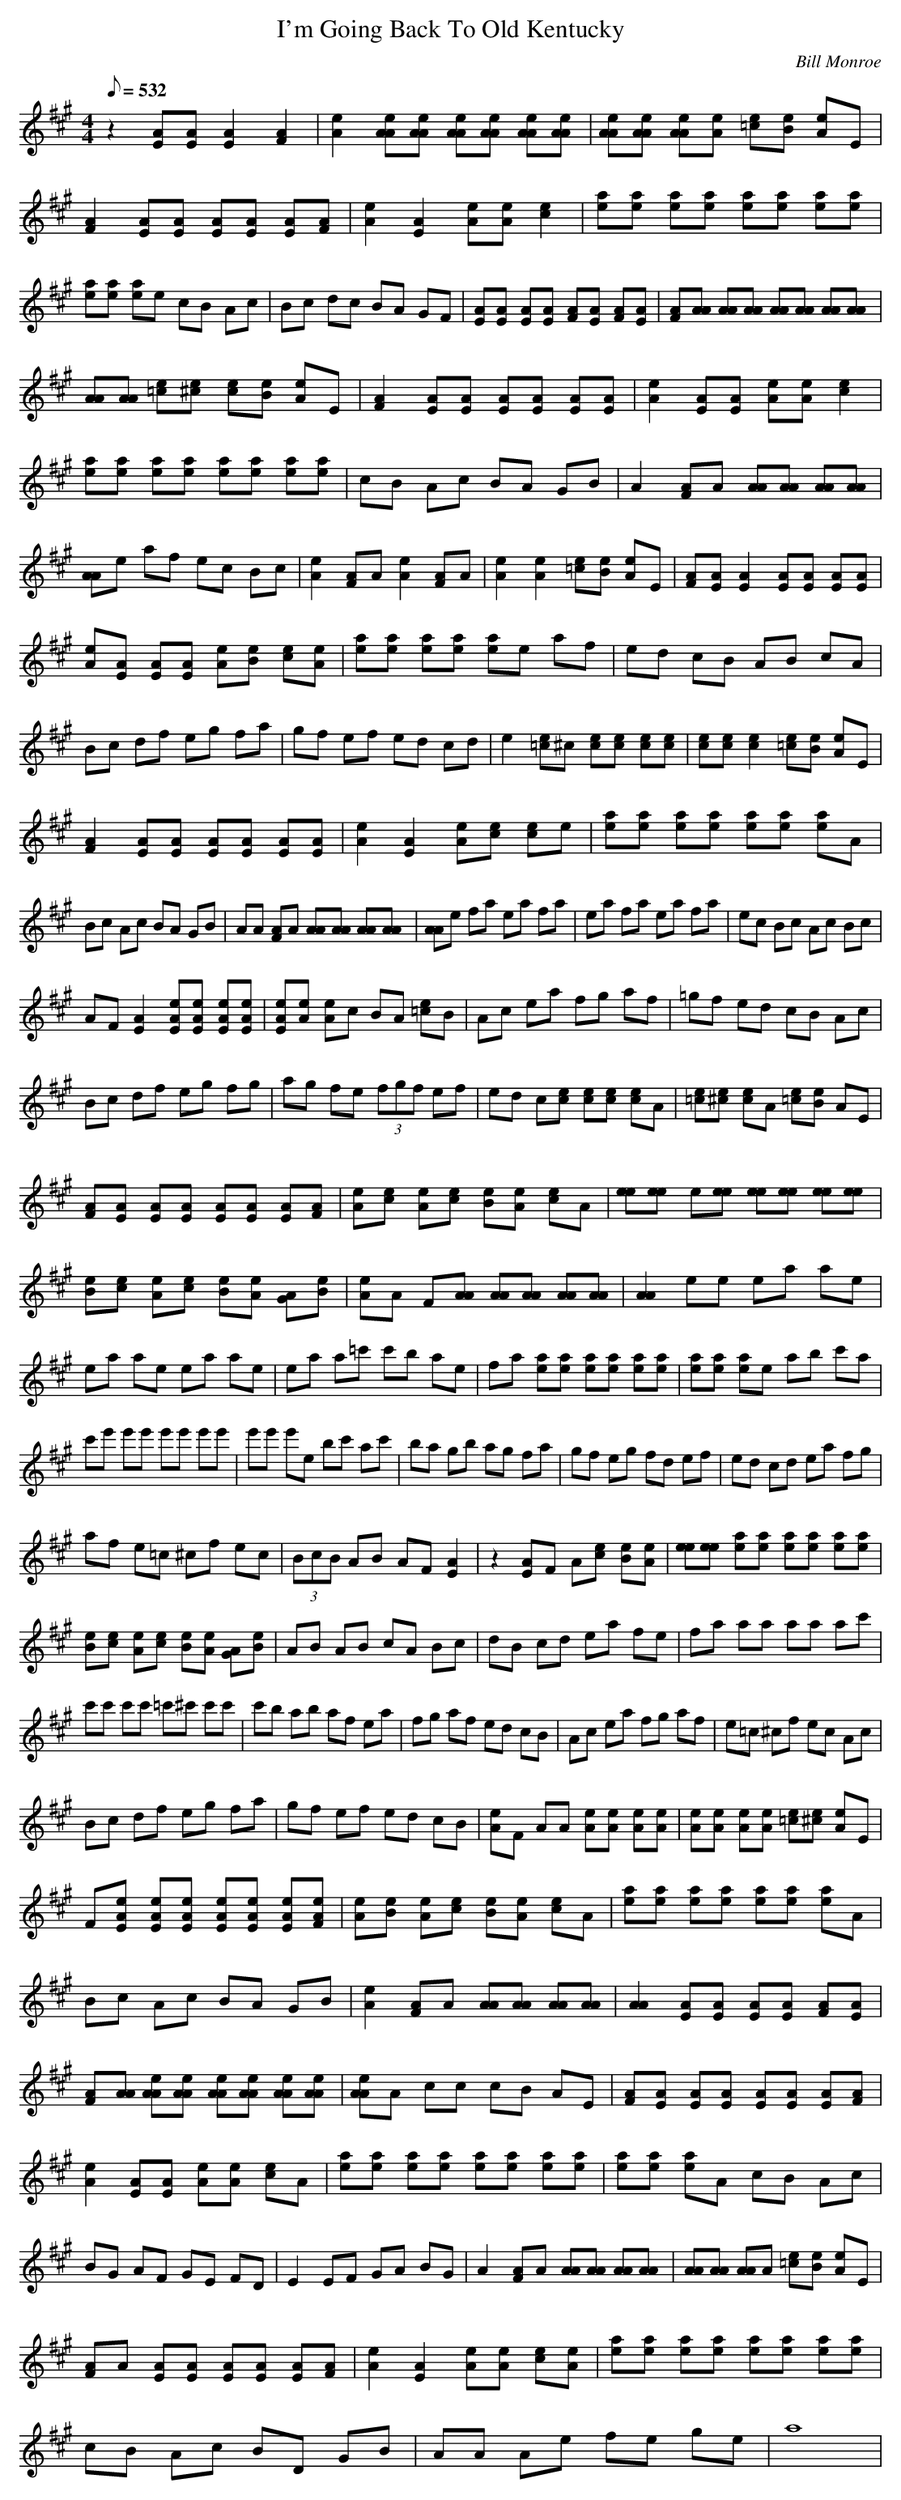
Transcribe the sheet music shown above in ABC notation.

X:1a
T: I'm Going Back To Old Kentucky
C: Bill Monroe
L: 1/8
Q: 532
M: 4/4
K: A
 z2 [AE][AE] [A2E2] [A2F2] | [e2A2] [eAA][eAA] [eAA][eAA] [eAA][eAA] | [eAA][eAA] [eAA][eA] [e=c][eB] [eA]E |
 [A2F2] [AE][AE] [AE][AE] [AE][AF] | [e2A2] [A2E2] [eA][eA] [e2c2] | [ae][ae] [ae][ae] [ae][ae] [ae][ae] |
 [ae][ae] [ae]e cB Ac | Bc dc BA GF | [AE][AE] [AE][AE] [AF][AE] [AF][AE] | [AF][AA] [AA][AA] [AA][AA] [AA][AA] |
 [AA][AA] [e=c][e^c] [ec][eB] [eA]E | [A2F2] [AE][AE] [AE][AE] [AE][AE] | [e2A2] [AE][AE] [eA][eA] [e2c2] |
 [ae][ae] [ae][ae] [ae][ae] [ae][ae] | cB Ac BA GB | A2 [AF]A [AA][AA] [AA][AA] |
 [AA]e af ec Bc | [e2A2] [AF]A [e2A2] [AF]A | [e2A2] [e2A2] [e=c][eB] [eA]E | [AF][AE] [A2E2] [AE][AE] [AE][AE] |
 [eA][AE] [AE][AE] [eA][eB] [ec][eA] | [ae][ae] [ae][ae] [ae]e af | ed cB AB cA |
 Bc df eg fa | gf ef ed cd | e2 [e=c]^c [ec][ec] [ec][ec] | [ec][ec] [e2c2] [e=c][eB] [eA]E |
 [A2F2] [AE][AE] [AE][AE] [AE][AE] | [e2A2] [A2E2] [eA][ec] [ec]e | [ae][ae] [ae][ae] [ae][ae] [ae]A |
 Bc Ac BA GB | AA [AF]A [AA][AA] [AA][AA] | [AA]e fa ea fa | ea fa ea fa | ec Bc Ac Bc |
 AF [A2E2] [eAE][eAE] [eAE][eAE] | [eAE][eA] [eA]c BA [e=c]B | Ac ea fg af | =gf ed cB Ac |
 Bc df eg fg | ag fe (3fgf ef | ed c[ec] [ec][ec] [ec]A | [e=c][e^c] [ec]A [e=c][eB] AE |
 [AF][AE] [AE][AE] [AE][AE] [AE][AF] | [eA][ec] [eA][ec] [eB][eA] [ec]A | [ee][ee] e[ee] [ee][ee] [ee][ee] |
 [eB][ec] [eA][ec] [eB][eA] [AG][eB] | [eA]A F[AA] [AA][AA] [AA][AA] | [A2A2] ee ea ae |
 ea ae ea ae | ea a=c' c'b ae | fa [ae][ae] [ae][ae] [ae][ae] | [ae][ae] [ae]e ab c'a |
 c'e' e'e' e'e' e'e' | e'e' e'e bc' ac' | ba gb ag fa | gf eg fd ef | ed cd ea fg |
 af e=c ^cf ec | (3BcB AB AF [A2E2] | z2 [AE]F A[ec] [eB][eA] | [ee][ee] [ae][ae] [ae][ae] [ae][ae] |
 [eB][ec] [eA][ec] [eB][eA] [AG][eB] | AB AB cA Bc | dB cd ea fe | fa aa aa ac' |
 c'c' c'c' =c'^c' c'c' | c'b ab af ea | fg af ed cB | Ac ea fg af | e=c ^cf ec Ac |
 Bc df eg fa | gf ef ed cB | [eA]F AA [eA][eA] [eA][eA] | [eA][eA] [eA][eA] [e=c][e^c] [eA]E |
 F[eAE] [eAE][eAE] [eAE][eAE] [eAE][eAF] | [eA][eB] [eA][ec] [eB][eA] [ec]A | [ae][ae] [ae][ae] [ae][ae] [ae]A |
 Bc Ac BA GB | [e2A2] [AF]A [AA][AA] [AA][AA] | [A2A2] [AE][AE] [AE][AE] [AF][AE] |
 [AF][AA] [eAA][eAA] [eAA][eAA] [eAA][eAA] | [eAA]A cc cB AE | [AF][AE] [AE][AE] [AE][AE] [AE][AF] |
 [e2A2] [AE][AE] [eA][eA] [ec]A | [ae][ae] [ae][ae] [ae][ae] [ae][ae] | [ae][ae] [ae]A cB Ac |
 BG AF GE FD | E2 EF GA BG | A2 [AF]A [AA][AA] [AA][AA] | [AA][AA] [AA]A [e=c][eB] [eA]E |
 [AF]A [AE][AE] [AE][AE] [AE][AF] | [e2A2] [A2E2] [eA][eA] [ec][eA] | [ae][ae] [ae][ae] [ae][ae] [ae][ae] |
 cB Ac BD GB | AA Ae fe ge | a8 |
